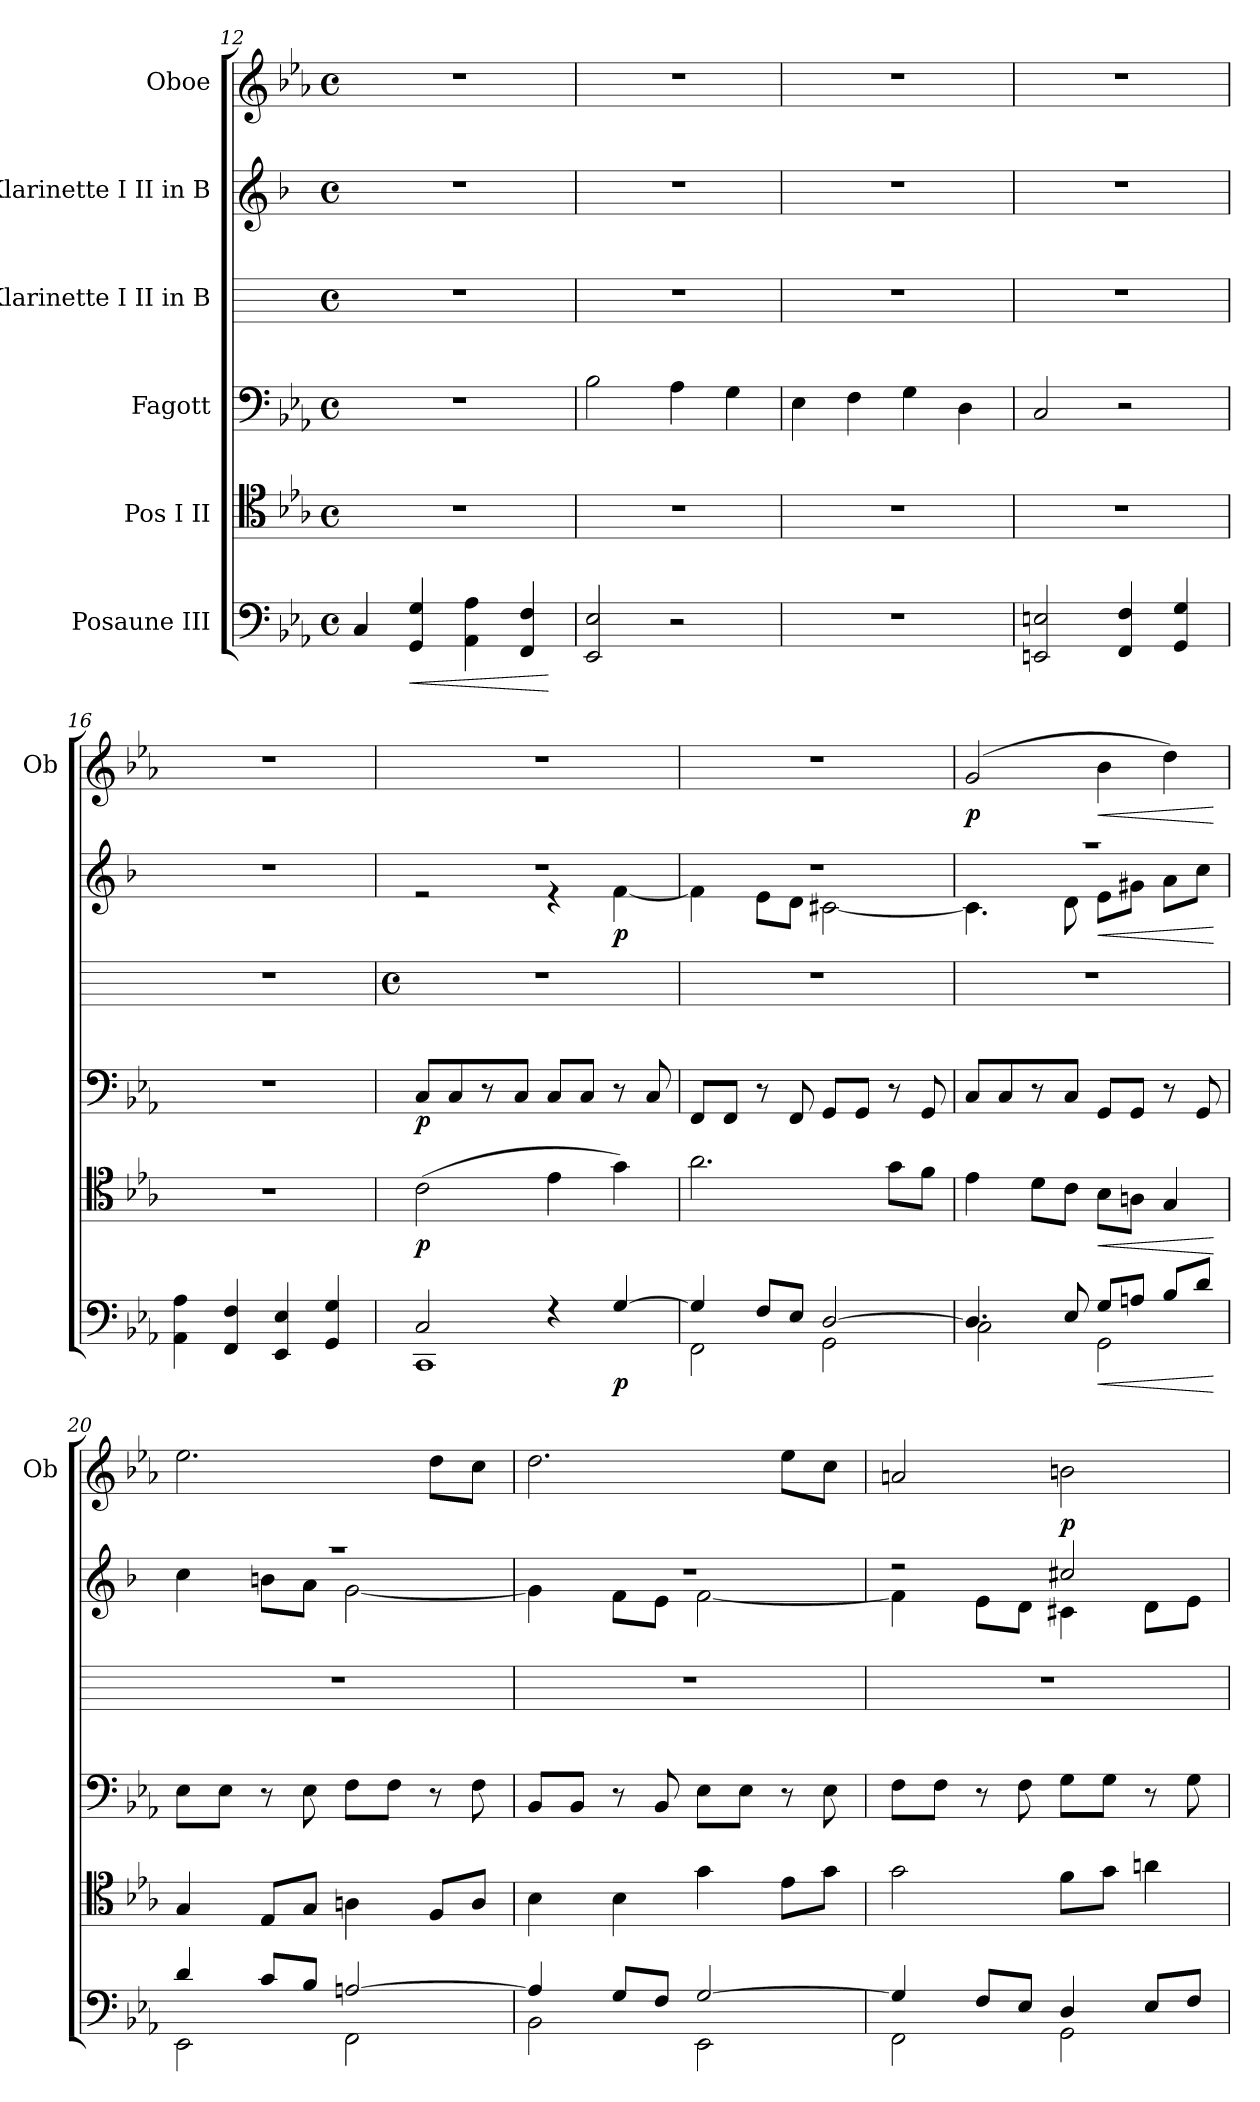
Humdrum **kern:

**kern	**dynam	**kern	**dynam	**kern	**dynam	**kern	**kern	**dynam	**kern	**dynam
*part6	*part6	*part5	*part5	*part4	*part4	*part3	*part2	*part2	*part1	*part1
*staff6	*staff6	*staff5	*staff5	*staff4	*staff4	*staff3	*staff2	*staff2	*staff1	*staff1
*I"Posaune III	*	*I"Pos I II	*	*I"Fagott	*	*I"Klarinette I II in B	*I"Klarinette I II in B	*	*I"Oboe	*
*	*	*	*	*	*	*	*	*	*I'Ob	*
*clefF4	*	*clefC4	*	*clefF4	*	*	*clefG2	*	*clefG2	*
*	*	*	*	*	*	*ITrd1c2	*ITrd1c2	*	*	*
*k[b-e-a-]	*	*k[b-e-a-]	*	*k[b-e-a-]	*	*	*k[b-e-a-]	*	*k[b-e-a-]	*
*E-:	*	*E-:	*	*E-:	*	*	*E-:	*	*E-:	*
*M4/4	*	*M4/4	*	*M4/4	*	*M4/4	*M4/4	*	*M4/4	*
*met(c)	*	*met(c)	*	*met(c)	*	*met(c)	*met(c)	*	*met(c)	*
=12	=12	=12	=12	=12	=12	=12	=12	=12	=12	=12
4C	.	1r	.	1r	.	1r	1r	.	1r	.
!	!LO:HP:b	!	!	!	!	!	!	!	!	!
4GG 4G	<	.	.	.	.	.	.	.	.	.
4AA- 4A-	.	.	.	.	.	.	.	.	.	.
4FF 4F	.	.	.	.	.	.	.	.	.	.
.	[	.	.	.	.	.	.	.	.	.
=13	=13	=13	=13	=13	=13	=13	=13	=13	=13	=13
2EE- 2E-	.	1r	.	2B-	.	1r	1r	.	1r	.
2r	.	.	.	4A-	.	.	.	.	.	.
.	.	.	.	4G	.	.	.	.	.	.
=14	=14	=14	=14	=14	=14	=14	=14	=14	=14	=14
1r	.	1r	.	4E-	.	1r	1r	.	1r	.
.	.	.	.	4F	.	.	.	.	.	.
.	.	.	.	4G	.	.	.	.	.	.
.	.	.	.	4D	.	.	.	.	.	.
=15	=15	=15	=15	=15	=15	=15	=15	=15	=15	=15
2EEn 2En	.	1r	.	2C	.	1r	1r	.	1r	.
4FF 4F	.	.	.	2r	.	.	.	.	.	.
4GG 4G	.	.	.	.	.	.	.	.	.	.
=16	=16	=16	=16	=16	=16	=16	=16	=16	=16	=16
4AA- 4A-	.	1r	.	1r	.	1r	1r	.	1r	.
4FF 4F	.	.	.	.	.	.	.	.	.	.
4EE- 4E-	.	.	.	.	.	.	.	.	.	.
4GG 4G	.	.	.	.	.	.	.	.	.	.
!!LO:LB:g=z
=17	=17	=17	=17	=17	=17	=17	=17	=17	=17	=17
*	*	*	*	*	*	*M4/4	*	*	*	*
*	*	*	*	*	*	*met(c)	*	*	*	*
*^	*	*	*	*	*	*	*^	*	*	*
!	!	!	!	!LO:DY:b	!	!LO:DY:b	!	!	!	!	!	!
2C/	1CC\	.	(>2c	p	8C	p	1r	1r	2r	.	1r	.
.	.	.	.	.	8C	.	.	.	.	.	.	.
.	.	.	.	.	8r	.	.	.	.	.	.	.
.	.	.	.	.	8CJ	.	.	.	.	.	.	.
4r	.	.	4e-	.	8CL	.	.	.	4r	.	.	.
.	.	.	.	.	8CJ	.	.	.	.	.	.	.
!	!	!LO:DY:b	!	!	!	!	!	!	!	!LO:DY:b	!	!
[4G/	.	p	4g)	.	8r	.	.	.	[4e-\	p	.	.
.	.	.	.	.	8C	.	.	.	.	.	.	.
=18	=18	=18	=18	=18	=18	=18	=18	=18	=18	=18	=18	=18
4G/]	2FF\	.	2.a-	.	8FFL	.	1r	1r	4e-\]	.	1r	.
.	.	.	.	.	8FFJ	.	.	.	.	.	.	.
8F/L	.	.	.	.	8r	.	.	.	8d\L	.	.	.
8E-/J	.	.	.	.	8FF	.	.	.	8c\J	.	.	.
[2D/	2GG\	.	.	.	8GGL	.	.	.	[2Bn\	.	.	.
.	.	.	.	.	8GGJ	.	.	.	.	.	.	.
.	.	.	8gL	.	8r	.	.	.	.	.	.	.
.	.	.	8fJ	.	8GG	.	.	.	.	.	.	.
=19	=19	=19	=19	=19	=19	=19	=19	=19	=19	=19	=19	=19
!	!	!	!	!	!	!	!	!	!	!	!	!LO:DY:b
4.D/]	2C\	.	4e-	.	8C	.	1r	1r	4.B\]	.	(>2g	p
.	.	.	.	.	8C	.	.	.	.	.	.	.
.	.	.	8dL	.	8r	.	.	.	.	.	.	.
8E-/	.	.	8cJ	.	8CJ	.	.	.	8c\	.	.	.
!	!	!LO:HP:b	!	!LO:HP:b	!	!	!	!	!	!LO:HP:b	!	!LO:HP:b
8G/L	2GG\	<	8B-L	<	8GGL	.	.	.	8d\L	<	4b-	<
8An/J	.	.	8AnJ	.	8GGJ	.	.	.	8f#X\J	.	.	.
8B-/L	.	.	4G	.	8r	.	.	.	8g\L	.	4dd)	.
8d/J	.	.	.	.	8GG	.	.	.	8b-\J	.	.	.
*v	*v	*	*	*	*	*	*	*v	*v	*	*	*
.	[	.	[	.	.	.	.	[	.	[
=20	=20	=20	=20	=20	=20	=20	=20	=20	=20	=20
*^	*	*	*	*	*	*	*^	*	*	*
4d/	2EE-\	.	4G	.	8E-L	.	1r	1r	4b-\	.	2.ee-	.
.	.	.	.	.	8E-J	.	.	.	.	.	.	.
8c/L	.	.	8E-L	.	8r	.	.	.	8an\L	.	.	.
8B-/J	.	.	8GJ	.	8E-	.	.	.	8g\J	.	.	.
[2An/	2FF\	.	4An	.	8FL	.	.	.	[2f\	.	.	.
.	.	.	.	.	8FJ	.	.	.	.	.	.	.
.	.	.	8FL	.	8r	.	.	.	.	.	8ddL	.
.	.	.	8AJ	.	8F	.	.	.	.	.	8ccJ	.
=21	=21	=21	=21	=21	=21	=21	=21	=21	=21	=21	=21	=21
4A/]	2BB-\	.	4B-	.	8BB-L	.	1r	1r	4f\]	.	2.dd	.
.	.	.	.	.	8BB-J	.	.	.	.	.	.	.
8G/L	.	.	4B-	.	8r	.	.	.	8e-\L	.	.	.
8F/J	.	.	.	.	8BB-	.	.	.	8d\J	.	.	.
[2G/	2EE-\	.	4g	.	8E-L	.	.	.	[2e-\	.	.	.
.	.	.	.	.	8E-J	.	.	.	.	.	.	.
.	.	.	8e-L	.	8r	.	.	.	.	.	8ee-L	.
.	.	.	8gJ	.	8E-	.	.	.	.	.	8ccJ	.
=22	=22	=22	=22	=22	=22	=22	=22	=22	=22	=22	=22	=22
4G/]	2FF\	.	2g	.	8FL	.	1r	2r	4e-\]	.	2an	.
.	.	.	.	.	8FJ	.	.	.	.	.	.	.
8F/L	.	.	.	.	8r	.	.	.	8d\L	.	.	.
8E-/J	.	.	.	.	8F	.	.	.	8c\J	.	.	.
!	!	!	!	!	!	!	!	!	!	!LO:DY:a	!	!
4D/	2GG\	.	8fL	.	8GL	.	.	2bn/	4Bn\	p	2bn	.
.	.	.	8gJ	.	8GJ	.	.	.	.	.	.	.
8E-/L	.	.	4an	.	8r	.	.	.	8c\L	.	.	.
8F/J	.	.	.	.	8G	.	.	.	8d\J	.	.	.
*v	*v	*	*	*	*	*	*	*v	*v	*	*	*
=	=	=	=	=	=	=	=	=	=	=
*-	*-	*-	*-	*-	*-	*-	*-	*-	*-	*-
